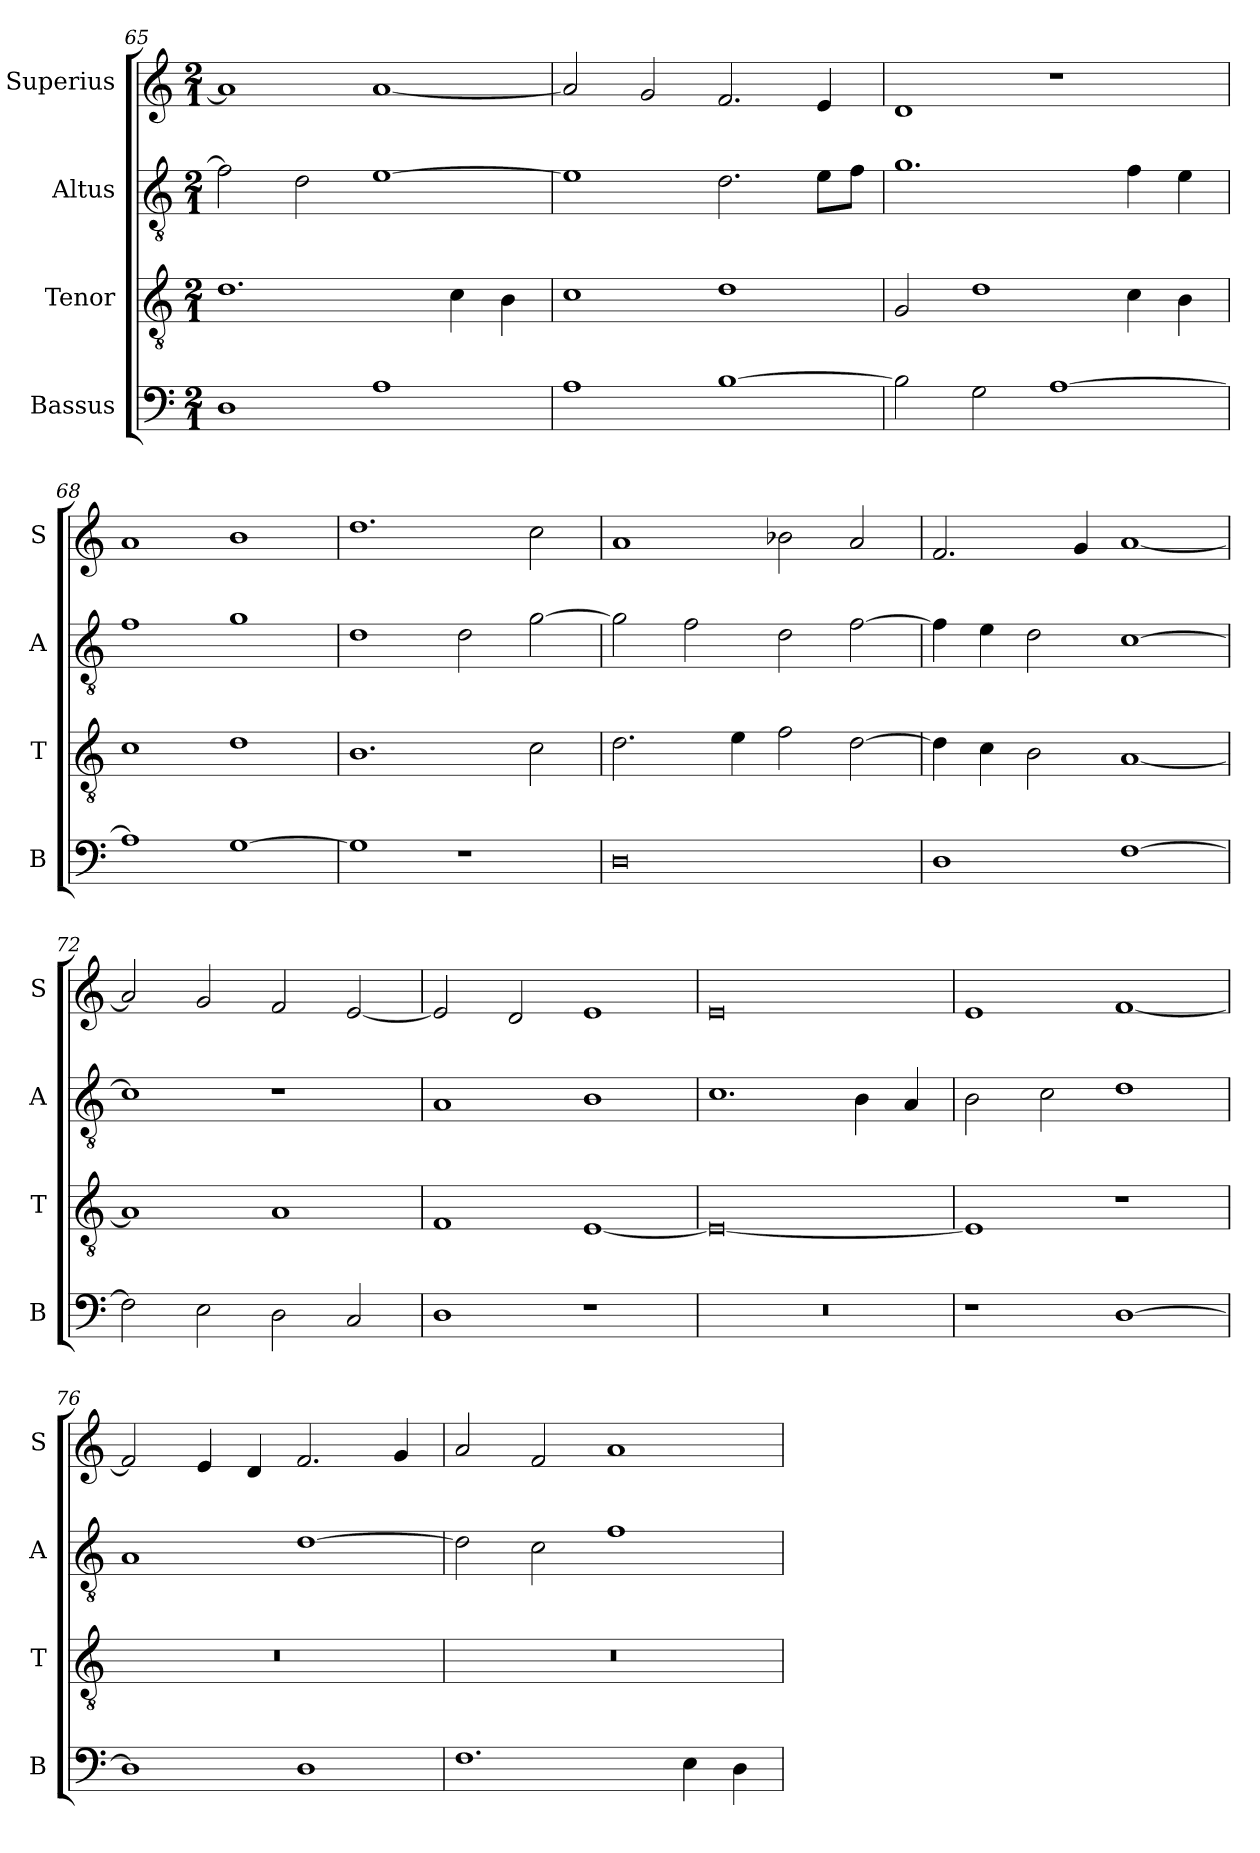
**kern	**kern	**kern	**kern
*part4	*part3	*part2	*part1
*staff4	*staff3	*staff2	*staff1
*I"Bassus	*I"Tenor	*I"Altus	*I"Superius
*I'B	*I'T	*I'A	*I'S
*clefF4	*clefGv2	*clefGv2	*clefG2
*k[]	*k[]	*k[]	*k[]
*C:	*C:	*C:	*C:
*M2/1	*M2/1	*M2/1	*M2/1
=65	=65	=65	=65
1D	1.d	2f]	1a]
.	.	2d	.
1A	.	[1e	[1a
.	4c	.	.
.	4B	.	.
=66	=66	=66	=66
1A	1c	1e]	2a]
.	.	.	2g
[1B	1d	2.d	2.f
.	.	8eL	4e
.	.	8fJ	.
=67	=67	=67	=67
2B]	2G	1.g	1d
2G	1d	.	.
[1A	.	.	1r
.	4c	4f	.
.	4B	4e	.
=68	=68	=68	=68
1A]	1c	1f	1a
[1G	1d	1g	1b
=69	=69	=69	=69
1G]	1.B	1d	1.dd
1r	.	2d	.
.	2c	[2g	2cc
=70	=70	=70	=70
0D	2.d	2g]	1a
.	.	2f	.
.	4e	.	.
.	2f	2d	2b-X
.	[2d	[2f	2a
=71	=71	=71	=71
1D	4d]	4f]	2.f
.	4c	4e	.
.	2B	2d	.
.	.	.	4g
[1F	[1A	[1c	[1a
=72	=72	=72	=72
2F]	1A]	1c]	2a]
2E	.	.	2g
2D	1A	1r	2f
2C	.	.	[2e
=73	=73	=73	=73
1D	1F	1A	2e]
.	.	.	2d
1r	[1E	1B	1e
=74	=74	=74	=74
0r	0E_	1.c	0e
.	.	4B	.
.	.	4A	.
=75	=75	=75	=75
1r	1E]	2B	1e
.	.	2c	.
[1D	1r	1d	[1f
=76	=76	=76	=76
1D]	0r	1A	2f]
.	.	.	4e
.	.	.	4d
1D	.	[1d	2.f
.	.	.	4g
=77	=77	=77	=77
1.F	0r	2d]	2a
.	.	2c	2f
.	.	1f	1a
4E	.	.	.
4D	.	.	.
=	=	=	=
*-	*-	*-	*-
